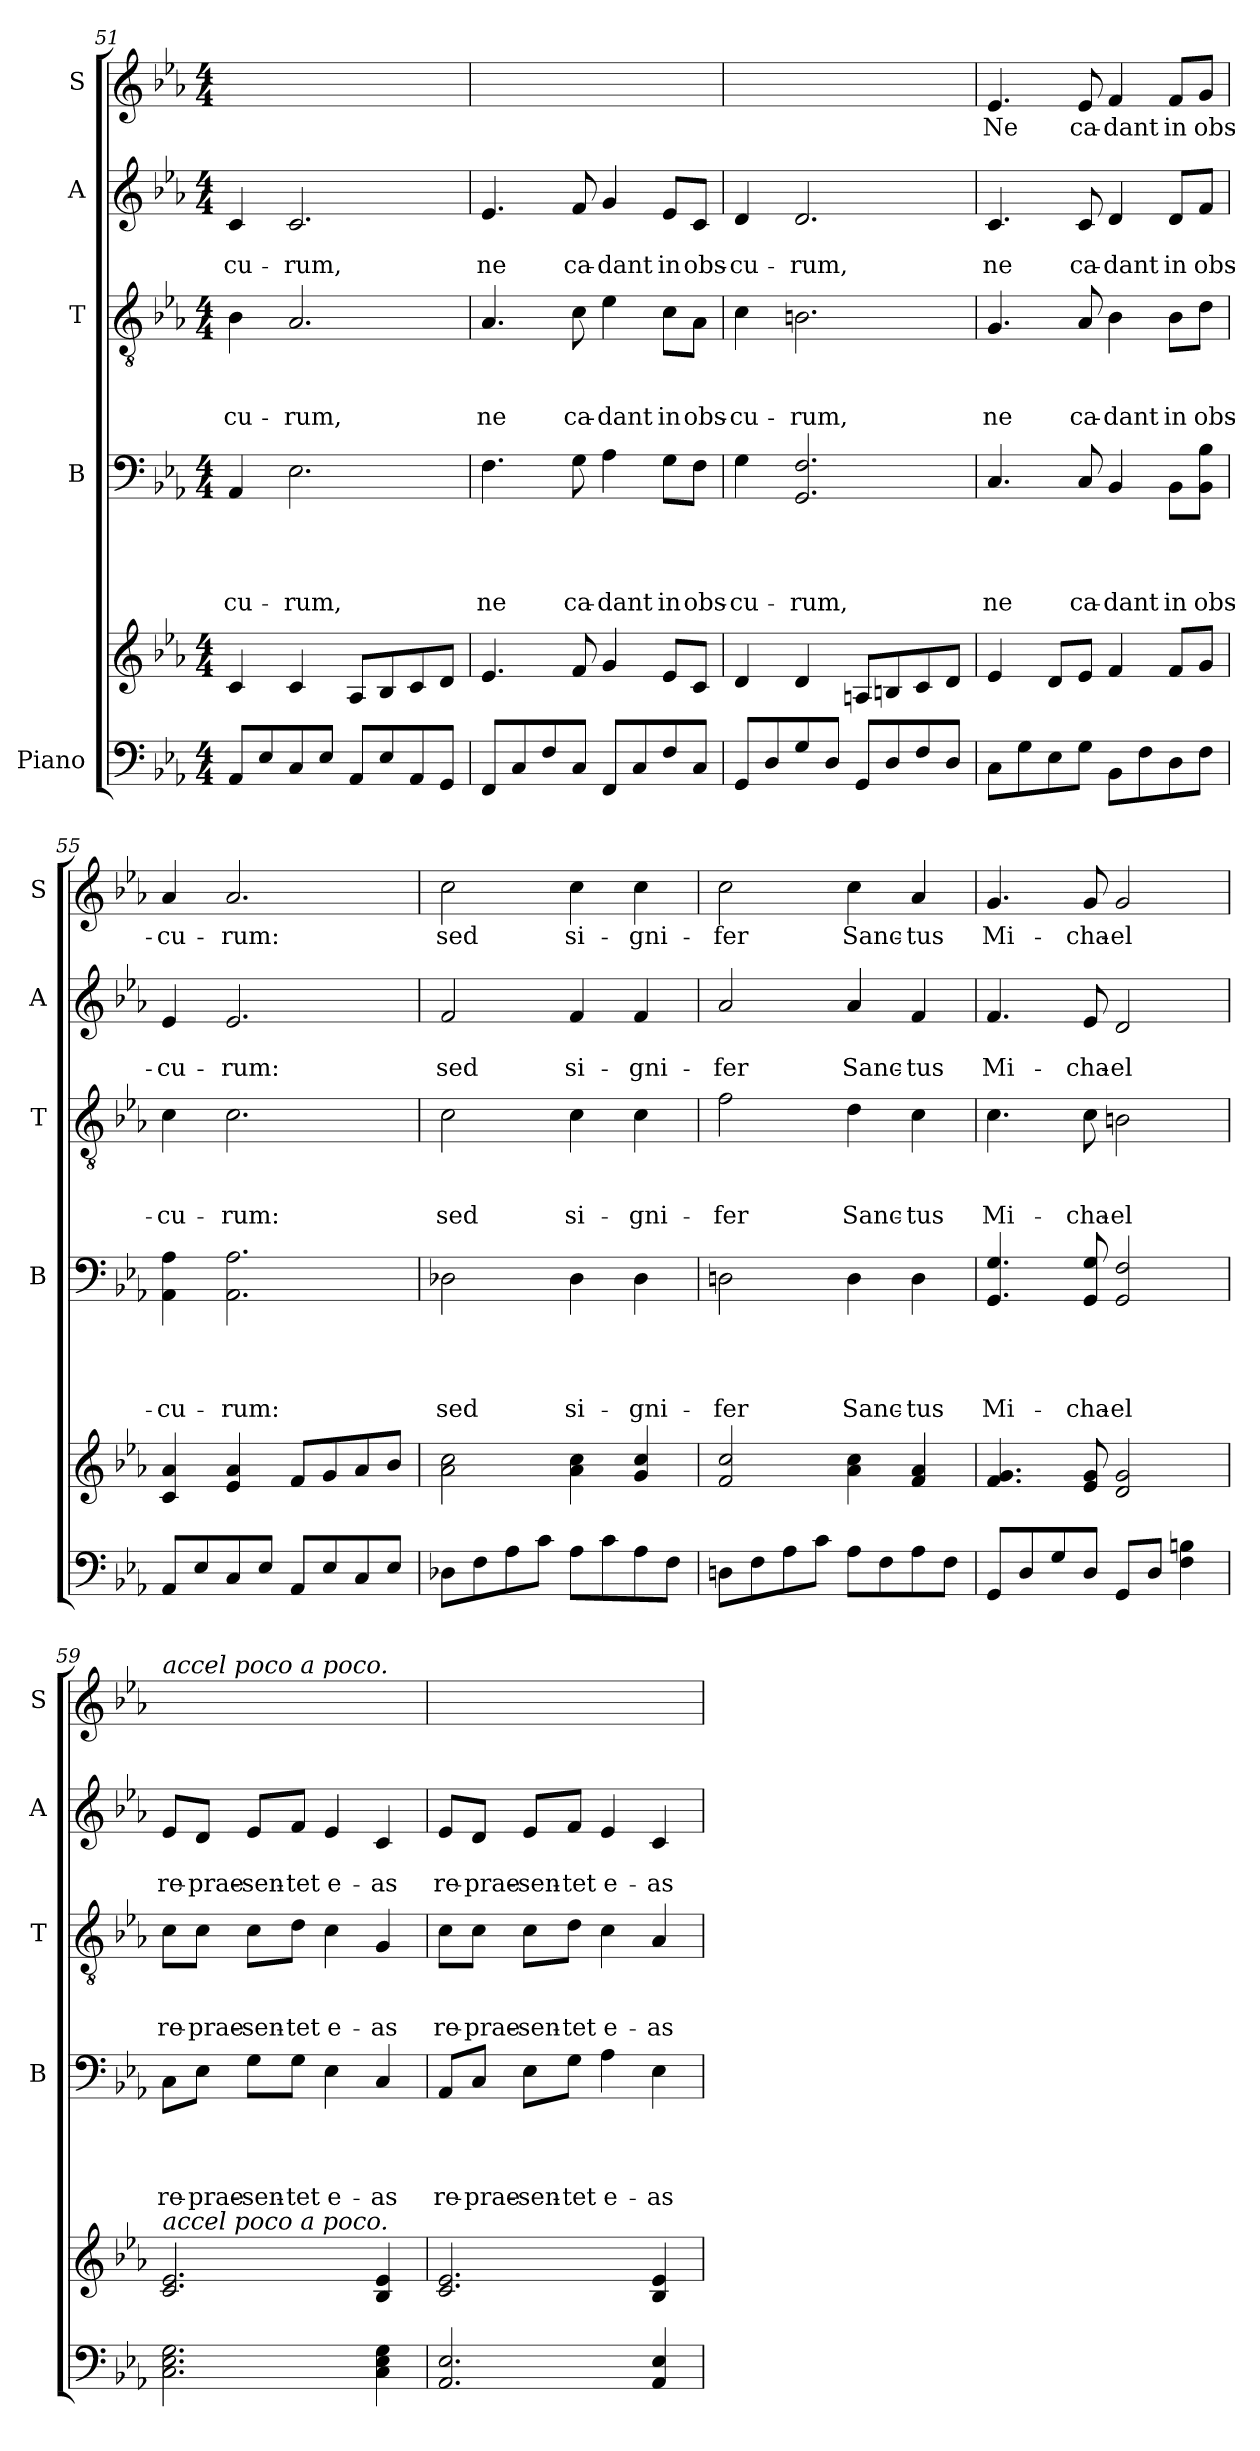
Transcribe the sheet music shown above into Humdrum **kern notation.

**kern	**kern	**kern	**text	**text	**text	**text	**kern	**text	**text	**text	**kern	**text	**text	**kern	**text
*part5	*part5	*part4	*part4	*part4	*part4	*part4	*part3	*part3	*part3	*part3	*part2	*part2	*part2	*part1	*part1
*staff6	*staff5	*staff4	*staff4	*staff4	*staff4	*staff4	*staff3	*staff3	*staff3	*staff3	*staff2	*staff2	*staff2	*staff1	*staff1
*I"Piano	*	*I"B	*	*	*	*	*I"T	*	*	*	*I"A	*	*	*I"S	*
*	*	*I'B	*	*	*	*	*I'T	*	*	*	*I'A	*	*	*I'S	*
*clefF4	*clefG2	*clefF4	*	*	*	*	*clefGv2	*	*	*	*clefG2	*	*	*clefG2	*
*k[b-e-a-]	*k[b-e-a-]	*k[b-e-a-]	*	*	*	*	*k[b-e-a-]	*	*	*	*k[b-e-a-]	*	*	*k[b-e-a-]	*
*c:	*c:	*c:	*	*	*	*	*c:	*	*	*	*c:	*	*	*c:	*
*M4/4	*M4/4	*M4/4	*	*	*	*	*M4/4	*	*	*	*M4/4	*	*	*M4/4	*
=51	=51	=51	=51	=51	=51	=51	=51	=51	=51	=51	=51	=51	=51	=51	=51
!	!	!	!	!	!	!LO:LY:b	!	!	!	!LO:LY:b	!	!	!LO:LY:b	!	!
8AA-/L	4c/	4AA-/	.	.	.	-cu-	4B-\	.	.	-cu-	4c/	.	-cu-	1ryy	.
8E-/	.	.	.	.	.	.	.	.	.	.	.	.	.	.	.
!	!	!	!	!	!	!LO:LY:b	!	!	!	!LO:LY:b	!	!	!LO:LY:b	!	!
8C/	4c/	2.E-\	.	.	.	-rum,	2.A-/	.	.	-rum,	2.c/	.	-rum,	.	.
8E-/J	.	.	.	.	.	.	.	.	.	.	.	.	.	.	.
8AA-/L	8A-/L	.	.	.	.	.	.	.	.	.	.	.	.	.	.
8E-/	8B-/	.	.	.	.	.	.	.	.	.	.	.	.	.	.
8AA-/	8c/	.	.	.	.	.	.	.	.	.	.	.	.	.	.
8GG/J	8d/J	.	.	.	.	.	.	.	.	.	.	.	.	.	.
=52	=52	=52	=52	=52	=52	=52	=52	=52	=52	=52	=52	=52	=52	=52	=52
!	!	!	!	!	!	!LO:LY:b	!	!	!	!LO:LY:b	!	!	!LO:LY:b	!	!
8FF/L	4.e-/	4.F\	.	.	.	ne	4.A-/	.	.	ne	4.e-/	.	ne	1ryy	.
8C/	.	.	.	.	.	.	.	.	.	.	.	.	.	.	.
8F/	.	.	.	.	.	.	.	.	.	.	.	.	.	.	.
!	!	!	!	!	!	!LO:LY:b	!	!	!	!LO:LY:b	!	!	!LO:LY:b	!	!
8C/J	8f/	8G\	.	.	.	ca-	8c\	.	.	ca-	8f/	.	ca-	.	.
!	!	!	!	!	!	!LO:LY:b	!	!	!	!LO:LY:b	!	!	!LO:LY:b	!	!
8FF/L	4g/	4A-\	.	.	.	-dant	4e-\	.	.	-dant	4g/	.	-dant	.	.
8C/	.	.	.	.	.	.	.	.	.	.	.	.	.	.	.
!	!	!	!	!	!	!LO:LY:b	!	!	!	!LO:LY:b	!	!	!LO:LY:b	!	!
8F/	8e-/L	8G\L	.	.	.	in	8c\L	.	.	in	8e-/L	.	in	.	.
!	!	!	!	!	!	!LO:LY:b	!	!	!	!LO:LY:b	!	!	!LO:LY:b	!	!
8C/J	8c/J	8F\J	.	.	.	obs-	8A-\J	.	.	obs-	8c/J	.	obs-	.	.
=53	=53	=53	=53	=53	=53	=53	=53	=53	=53	=53	=53	=53	=53	=53	=53
!	!	!	!	!	!	!LO:LY:b	!	!	!	!LO:LY:b	!	!	!LO:LY:b	!	!
8GG/L	4d/	4G\	.	.	.	-cu-	4c\	.	.	-cu-	4d/	.	-cu-	1ryy	.
8D/	.	.	.	.	.	.	.	.	.	.	.	.	.	.	.
!	!	!	!	!	!	!LO:LY:b	!	!	!	!LO:LY:b	!	!	!LO:LY:b	!	!
8G/	4d/	2.GG/ 2.F/	.	.	.	-rum,	2.Bn\	.	.	-rum,	2.d/	.	-rum,	.	.
8D/J	.	.	.	.	.	.	.	.	.	.	.	.	.	.	.
8GG/L	8An/L	.	.	.	.	.	.	.	.	.	.	.	.	.	.
8D/	8Bn/	.	.	.	.	.	.	.	.	.	.	.	.	.	.
8F/	8c/	.	.	.	.	.	.	.	.	.	.	.	.	.	.
8D/J	8d/J	.	.	.	.	.	.	.	.	.	.	.	.	.	.
!!LO:PB:g=z
=54	=54	=54	=54	=54	=54	=54	=54	=54	=54	=54	=54	=54	=54	=54	=54
!	!	!	!	!	!	!LO:LY:b	!	!	!	!LO:LY:b	!	!	!LO:LY:b	!	!LO:LY:b
8C\L	4e-/	4.C/	.	.	.	ne	4.G/	.	.	ne	4.c/	.	ne	4.e-/	Ne
8G\	.	.	.	.	.	.	.	.	.	.	.	.	.	.	.
8E-\	8d/L	.	.	.	.	.	.	.	.	.	.	.	.	.	.
!	!	!	!	!	!	!LO:LY:b	!	!	!	!LO:LY:b	!	!	!LO:LY:b	!	!LO:LY:b
8G\J	8e-/J	8C/	.	.	.	ca-	8A-/	.	.	ca-	8c/	.	ca-	8e-/	ca-
!	!	!	!	!	!	!LO:LY:b	!	!	!	!LO:LY:b	!	!	!LO:LY:b	!	!LO:LY:b
8BB-\L	4f/	4BB-/	.	.	.	-dant	4B-\	.	.	-dant	4d/	.	-dant	4f/	-dant
8F\	.	.	.	.	.	.	.	.	.	.	.	.	.	.	.
!	!	!	!	!	!	!LO:LY:b	!	!	!	!LO:LY:b	!	!	!LO:LY:b	!	!LO:LY:b
8D\	8f/L	8BB-\L	.	.	.	in	8B-\L	.	.	in	8d/L	.	in	8f/L	in
!	!	!	!	!	!	!LO:LY:b	!	!	!	!LO:LY:b	!	!	!LO:LY:b	!	!LO:LY:b
8F\J	8g/J	8BB-\ 8B-\J	.	.	.	obs-	8d\J	.	.	obs-	8f/J	.	obs-	8g/J	obs-
=55	=55	=55	=55	=55	=55	=55	=55	=55	=55	=55	=55	=55	=55	=55	=55
!	!	!	!	!	!	!LO:LY:b	!	!	!	!LO:LY:b	!	!	!LO:LY:b	!	!LO:LY:b
8AA-/L	4c/ 4a-/	4AA-\ 4A-\	.	.	.	-cu-	4c\	.	.	-cu-	4e-/	.	-cu-	4a-/	-cu-
8E-/	.	.	.	.	.	.	.	.	.	.	.	.	.	.	.
!	!	!	!	!	!	!LO:LY:b	!	!	!	!LO:LY:b	!	!	!LO:LY:b	!	!LO:LY:b
8C/	4e-/ 4a-/	2.AA-\ 2.A-\	.	.	.	-rum:	2.c\	.	.	-rum:	2.e-/	.	-rum:	2.a-/	-rum:
8E-/J	.	.	.	.	.	.	.	.	.	.	.	.	.	.	.
8AA-/L	8f/L	.	.	.	.	.	.	.	.	.	.	.	.	.	.
8E-/	8g/	.	.	.	.	.	.	.	.	.	.	.	.	.	.
8C/	8a-/	.	.	.	.	.	.	.	.	.	.	.	.	.	.
8E-/J	8b-/J	.	.	.	.	.	.	.	.	.	.	.	.	.	.
=56	=56	=56	=56	=56	=56	=56	=56	=56	=56	=56	=56	=56	=56	=56	=56
!	!	!	!	!	!	!LO:LY:b	!	!	!	!LO:LY:b	!	!	!LO:LY:b	!	!LO:LY:b
8D-X\L	2a-\ 2cc\	2D-X\	.	.	.	sed	2c\	.	.	sed	2f/	.	sed	2cc\	sed
8F\	.	.	.	.	.	.	.	.	.	.	.	.	.	.	.
8A-\	.	.	.	.	.	.	.	.	.	.	.	.	.	.	.
8c\J	.	.	.	.	.	.	.	.	.	.	.	.	.	.	.
!	!	!	!	!	!	!LO:LY:b	!	!	!	!LO:LY:b	!	!	!LO:LY:b	!	!LO:LY:b
8A-\L	4a-\ 4cc\	4D-\	.	.	.	si-	4c\	.	.	si-	4f/	.	si-	4cc\	si-
8c\	.	.	.	.	.	.	.	.	.	.	.	.	.	.	.
!	!	!	!	!	!	!LO:LY:b	!	!	!	!LO:LY:b	!	!	!LO:LY:b	!	!LO:LY:b
8A-\	4g/ 4cc/	4D-\	.	.	.	-gni-	4c\	.	.	-gni-	4f/	.	-gni-	4cc\	-gni-
8F\J	.	.	.	.	.	.	.	.	.	.	.	.	.	.	.
=57	=57	=57	=57	=57	=57	=57	=57	=57	=57	=57	=57	=57	=57	=57	=57
!	!	!	!	!	!	!LO:LY:b	!	!	!	!LO:LY:b	!	!	!LO:LY:b	!	!LO:LY:b
8Dni\L	2f/ 2cc/	2Dni\	.	.	.	-fer	2f\	.	.	-fer	2a-/	.	-fer	2cc\	-fer
8F\	.	.	.	.	.	.	.	.	.	.	.	.	.	.	.
8A-\	.	.	.	.	.	.	.	.	.	.	.	.	.	.	.
8c\J	.	.	.	.	.	.	.	.	.	.	.	.	.	.	.
!	!	!	!	!	!	!LO:LY:b	!	!	!	!LO:LY:b	!	!	!LO:LY:b	!	!LO:LY:b
8A-\L	4a-\ 4cc\	4D\	.	.	.	Sanc-	4d\	.	.	Sanc-	4a-/	.	Sanc-	4cc\	Sanc-
8F\	.	.	.	.	.	.	.	.	.	.	.	.	.	.	.
!	!	!	!	!	!	!LO:LY:b	!	!	!	!LO:LY:b	!	!	!LO:LY:b	!	!LO:LY:b
8A-\	4f/ 4a-/	4D\	.	.	.	-tus	4c\	.	.	-tus	4f/	.	-tus	4a-/	-tus
8F\J	.	.	.	.	.	.	.	.	.	.	.	.	.	.	.
=58	=58	=58	=58	=58	=58	=58	=58	=58	=58	=58	=58	=58	=58	=58	=58
!	!	!	!	!	!	!LO:LY:b	!	!	!	!LO:LY:b	!	!	!LO:LY:b	!	!LO:LY:b
8GG/L	4.f/ 4.g/	4.GG/ 4.G/	.	.	.	Mi-	4.c\	.	.	Mi-	4.f/	.	Mi-	4.g/	Mi-
8D/	.	.	.	.	.	.	.	.	.	.	.	.	.	.	.
8G/	.	.	.	.	.	.	.	.	.	.	.	.	.	.	.
!	!	!	!	!	!	!LO:LY:b	!	!	!	!LO:LY:b	!	!	!LO:LY:b	!	!LO:LY:b
8D/J	8e-/ 8g/	8GG/ 8G/	.	.	.	-cha-	8c\	.	.	-cha-	8e-/	.	-cha-	8g/	-cha-
!	!	!	!	!	!	!LO:LY:b	!	!	!	!LO:LY:b	!	!	!LO:LY:b	!	!LO:LY:b
8GG/L	2d/ 2g/	2GG/ 2F/	.	.	.	-el	2Bn\	.	.	-el	2d/	.	-el	2g/	-el
8D/J	.	.	.	.	.	.	.	.	.	.	.	.	.	.	.
4F\ 4Bn\	.	.	.	.	.	.	.	.	.	.	.	.	.	.	.
!!LO:LB:g=z
=59	=59	=59	=59	=59	=59	=59	=59	=59	=59	=59	=59	=59	=59	=59	=59
!	!	!	!	!	!	!	!	!	!	!	!	!	!	!LO:TX:a:i:t=accel poco a poco.	!
!	!LO:TX:a:i:t=accel poco a poco.	!	!	!	!	!	!	!	!	!	!	!	!	!	!
!	!	!	!	!	!	!LO:LY:b	!	!	!	!LO:LY:b	!	!	!LO:LY:b	!	!
2.C\ 2.E-\ 2.G\	2.c/ 2.e-/	8C\L	.	.	.	re-	8c\L	.	.	re-	8e-/L	.	re-	1ryy	.
!	!	!	!	!	!	!LO:LY:b	!	!	!	!LO:LY:b	!	!	!LO:LY:b	!	!
.	.	8E-\J	.	.	.	-prae-	8c\J	.	.	-prae-	8d/J	.	-prae-	.	.
!	!	!	!	!	!	!LO:LY:b	!	!	!	!LO:LY:b	!	!	!LO:LY:b	!	!
.	.	8G\L	.	.	.	-sen-	8c\L	.	.	-sen-	8e-/L	.	-sen-	.	.
!	!	!	!	!	!	!LO:LY:b	!	!	!	!LO:LY:b	!	!	!LO:LY:b	!	!
.	.	8G\J	.	.	.	-tet	8d\J	.	.	-tet	8f/J	.	-tet	.	.
!	!	!	!	!	!	!LO:LY:b	!	!	!	!LO:LY:b	!	!	!LO:LY:b	!	!
.	.	4E-\	.	.	.	e-	4c\	.	.	e-	4e-/	.	e-	.	.
!	!	!	!	!	!	!LO:LY:b	!	!	!	!LO:LY:b	!	!	!LO:LY:b	!	!
4C\ 4E-\ 4G\	4B-/ 4e-/	4C/	.	.	.	-as	4G/	.	.	-as	4c/	.	-as	.	.
=60	=60	=60	=60	=60	=60	=60	=60	=60	=60	=60	=60	=60	=60	=60	=60
!	!	!	!	!	!	!LO:LY:b	!	!	!	!LO:LY:b	!	!	!LO:LY:b	!	!
2.AA-/ 2.E-/	2.c/ 2.e-/	8AA-/L	.	.	.	re-	8c\L	.	.	re-	8e-/L	.	re-	1ryy	.
!	!	!	!	!	!	!LO:LY:b	!	!	!	!LO:LY:b	!	!	!LO:LY:b	!	!
.	.	8C/J	.	.	.	-prae-	8c\J	.	.	-prae-	8d/J	.	-prae-	.	.
!	!	!	!	!	!	!LO:LY:b	!	!	!	!LO:LY:b	!	!	!LO:LY:b	!	!
.	.	8E-\L	.	.	.	-sen-	8c\L	.	.	-sen-	8e-/L	.	-sen-	.	.
!	!	!	!	!	!	!LO:LY:b	!	!	!	!LO:LY:b	!	!	!LO:LY:b	!	!
.	.	8G\J	.	.	.	-tet	8d\J	.	.	-tet	8f/J	.	-tet	.	.
!	!	!	!	!	!	!LO:LY:b	!	!	!	!LO:LY:b	!	!	!LO:LY:b	!	!
.	.	4A-\	.	.	.	e-	4c\	.	.	e-	4e-/	.	e-	.	.
!	!	!	!	!	!	!LO:LY:b	!	!	!	!LO:LY:b	!	!	!LO:LY:b	!	!
4AA-/ 4E-/	4B-/ 4e-/	4E-\	.	.	.	-as	4A-/	.	.	-as	4c/	.	-as	.	.
=	=	=	=	=	=	=	=	=	=	=	=	=	=	=	=
*-	*-	*-	*-	*-	*-	*-	*-	*-	*-	*-	*-	*-	*-	*-	*-
